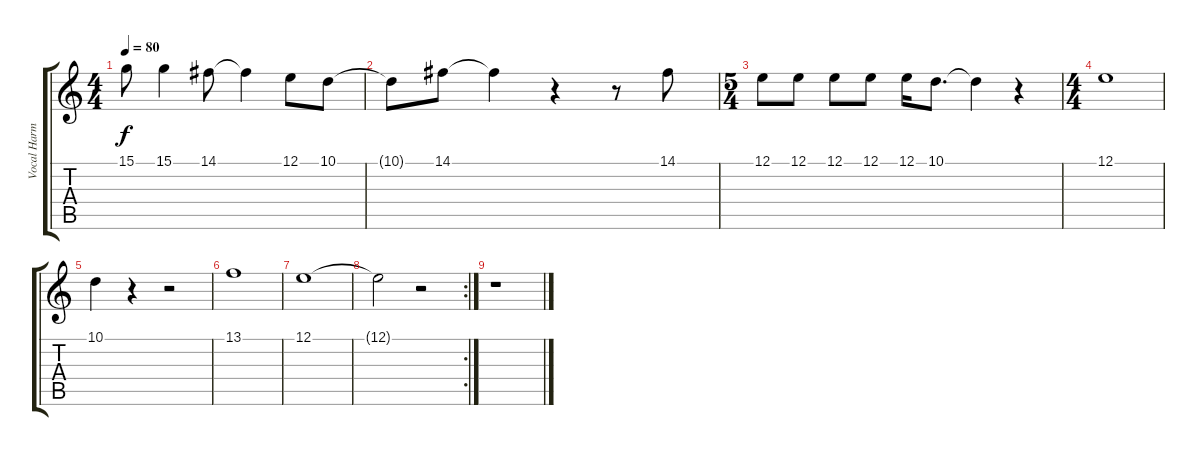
\track ("Vocal Harmony 1" "Vocal Harm") {instrument whistle}
\staff {score tabs}
\tuning (E4 B3 G3 D3 A2 E2) {hide}
\ts (4 4)
\tempo 80
\clef g2
\ks c
15.1.8{dy f} 15.1.4 14.1.8 14.1{t}.4 12.1.8 10.1.8 |
10.1{t}.8 14.1.8 14.1{t}.4 r.4 r.8 14.1.8 |
\ts (5 4)
12.1.8 12.1.8 12.1.8 12.1.8 12.1.16 10.1.8{d} 10.1{t}.4 r.4 |
\ts (4 4)
12.1.1 |
10.1.4 r.4 r.2 |
13.1.1 |
12.1.1 |
\rc 2
12.1{t}.2 r.2 |
r.1
